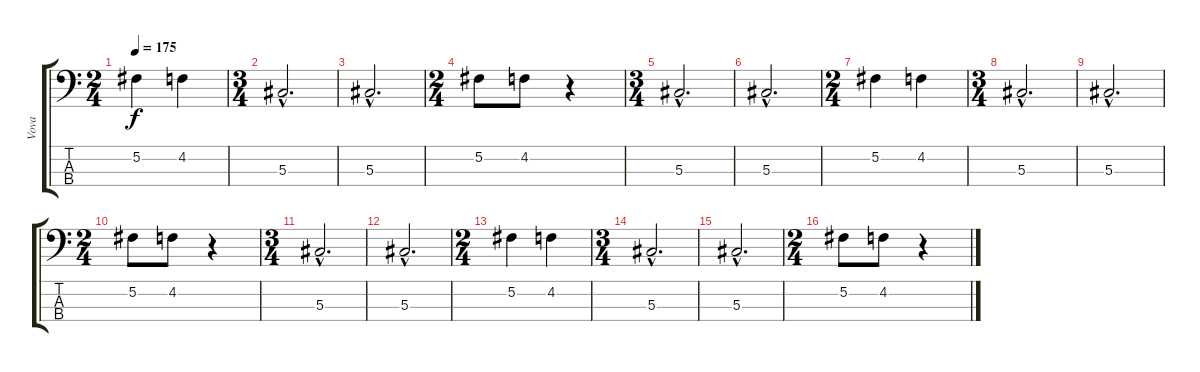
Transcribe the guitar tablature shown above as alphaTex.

\track ("Vova" "Vova") {instrument electricbasspick}
\staff {score tabs}
\tuning (Gb2 Db2 Ab1 Db1) {hide}
\ts (2 4)
\tempo 175
\clef f4
\ks c
5.2.4{dy f} 4.2.4 |
\ts (3 4)
5.3{hac}.2{d} |
5.3{hac}.2{d} |
\ts (2 4)
5.2.8 4.2.8 r.4 |
\ts (3 4)
5.3{hac}.2{d} |
5.3{hac}.2{d} |
\ts (2 4)
5.2.4 4.2.4 |
\ts (3 4)
5.3{hac}.2{d} |
5.3{hac}.2{d} |
\ts (2 4)
5.2.8 4.2.8 r.4 |
\ts (3 4)
5.3{hac}.2{d} |
5.3{hac}.2{d} |
\ts (2 4)
5.2.4 4.2.4 |
\ts (3 4)
5.3{hac}.2{d} |
5.3{hac}.2{d} |
\ts (2 4)
5.2.8 4.2.8 r.4
